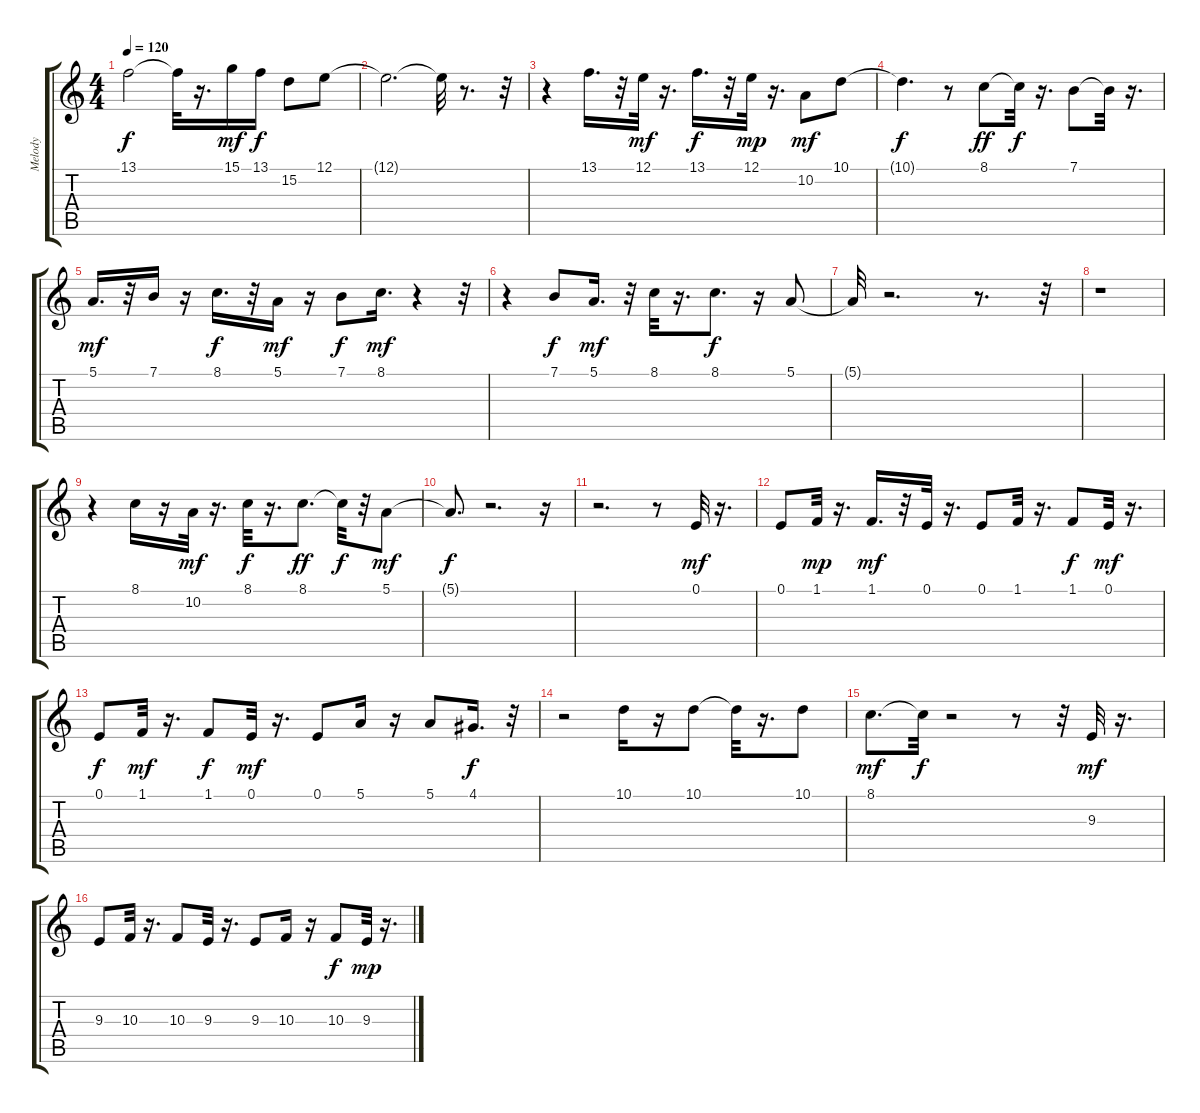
\track ("Melody" "Melody") {instrument lead8bassandlead}
\staff {score tabs}
\tuning (E4 B3 G3 D3 A2 E2) {hide}
\ts (4 4)
\tempo 120
\clef g2
\ks c
13.1{t}.2{dy f} 13.1{t}.32 r.16{d} 15.1.16{dy mf} 13.1.16{dy f} 15.2.8 12.1.8 |
12.1{t}.2{d} 12.1{t}.32 r.8{d} r.32 |
r.4 13.1.16{d} r.32 12.1.32{dy mf} r.16{d} 13.1.16{d dy f} r.32 12.1.32{dy mp} r.16{d} 10.2.8{dy mf} 10.1.8 |
10.1{t}.4{d dy f} r.8 8.1.8{dy ff} 8.1{t}.32{dy f} r.16{d} 7.1.8 7.1{t}.32 r.16{d} |
5.1.16{d dy mf} r.32 7.1.16 r.16 8.1.16{d dy f} r.32 5.1.16{dy mf} r.16 7.1.8{dy f} 8.1.16{d dy mf} r.4 r.32 |
r.4 7.1.8{dy f} 5.1.16{d dy mf} r.32 8.1.32 r.16{d} 8.1.8{d dy f} r.16 5.1.8 |
5.1{t}.32 r.2{d} r.8{d} r.32 |
r.1 |
r.4 8.1.16 r.16 10.2.32{dy mf} r.16{d} 8.1.32{dy f} r.16{d} 8.1.8{d dy ff} 8.1{t}.32{dy f} r.32 5.1.8{dy mf} |
5.1{t}.8{d dy f} r.2{d} r.16 |
r.2{d} r.8 0.1.32{dy mf} r.16{d} |
0.1.8 1.1.32{dy mp} r.16{d} 1.1.16{d dy mf} r.32 0.1.32 r.16{d} 0.1.8 1.1.32 r.16{d} 1.1.8{dy f} 0.1.32{dy mf} r.16{d} |
0.1.8{dy f} 1.1.32{dy mf} r.16{d} 1.1.8{dy f} 0.1.32{dy mf} r.16{d} 0.1.8 5.1.16 r.16 5.1.8 4.1.16{d dy f} r.32 |
r.2 10.1.16 r.16 10.1.8 10.1{t}.32 r.16{d} 10.1.8 |
8.1.8{d dy mf} 8.1{t}.32{dy f} r.2 r.8 r.32 9.3.32{dy mf} r.16{d} |
9.3.8 10.3.32 r.16{d} 10.3.8 9.3.32 r.16{d} 9.3.8 10.3.16 r.16 10.3.8{dy f} 9.3.32{dy mp} r.16{d}
